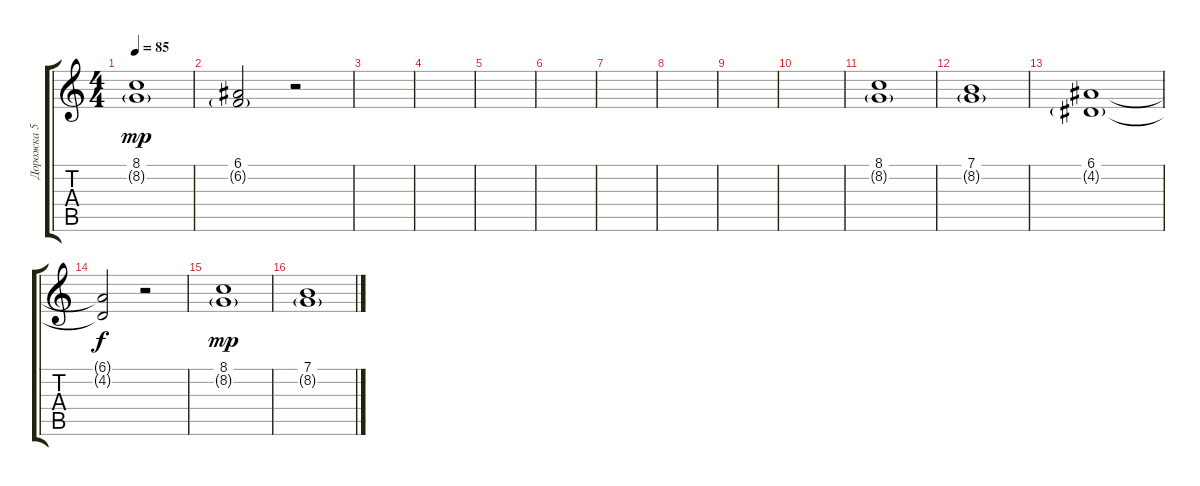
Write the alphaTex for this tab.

\track ("Дорожка 5" "Дорожка 5") {instrument stringensemble2}
\staff {score tabs}
\tuning (E4 B3 G3 D3 A2 E2) {hide}
\ts (4 4)
\tempo 85
\clef g2
\ks c
(8.1 8.2{g}).1{dy mp} |
(6.1 6.2{g}).2 r.2 |
|
|
|
|
|
|
|
|
(8.1 8.2{g}).1 |
(7.1 8.2{g}).1 |
(6.1 4.2{g}).1 |
(6.1{t} 4.2{t}).2{dy f} r.2 |
(8.1 8.2{g}).1{dy mp} |
(7.1 8.2{g}).1
